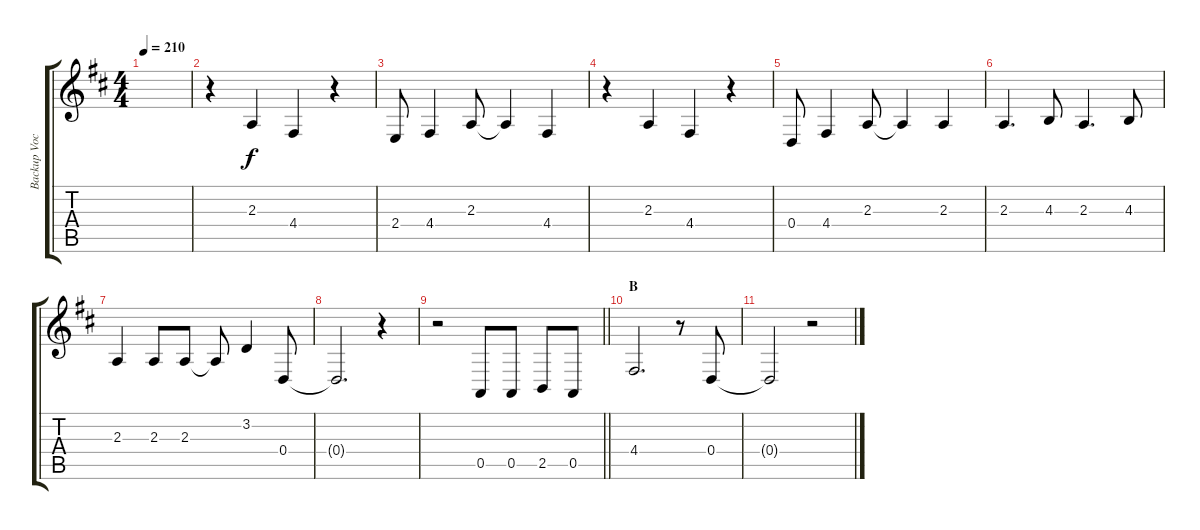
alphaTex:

\track ("Backup Vocals" "Backup Voc") {instrument altosax}
\staff {score tabs}
\tuning (E4 B3 G3 D3 A2 E2) {hide}
\ts (4 4)
\tempo 210
\clef g2
\ks d
|
r.4 2.3.4 4.4.4 r.4 |
2.4.8 4.4.4 2.3.8 2.3{t}.4 4.4.4 |
r.4 2.3.4 4.4.4 r.4 |
0.4.8 4.4.4 2.3.8 2.3{t}.4 2.3.4 |
2.3.4{d} 4.3.8 2.3.4{d} 4.3.8 |
2.3.4 2.3.8 2.3.8 2.3{t}.8 3.2.4 0.4.8 |
0.4{t}.2{d} r.4 |
\barLineRight lightlight
r.2 0.5.8 0.5.8 2.5.8 0.5.8 |
\section ("" "B")
4.4.2{d} r.8 0.4.8 |
0.4{t}.2 r.2
